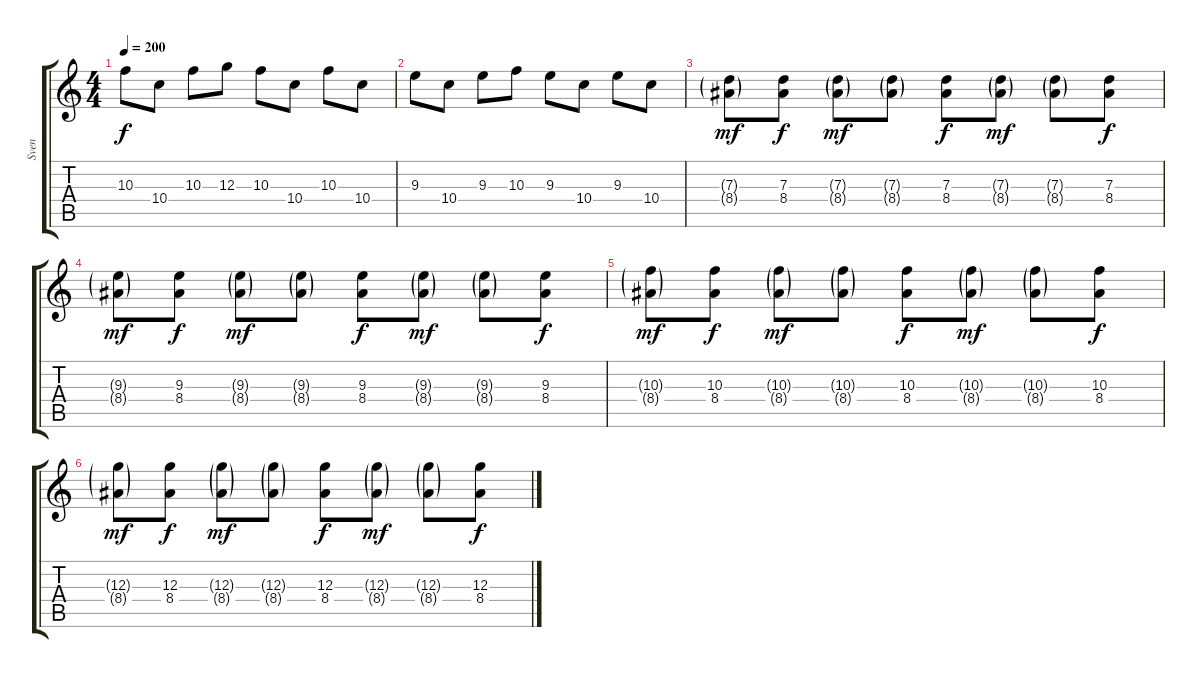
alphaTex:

\track ("Sven" "Sven") {instrument distortionguitar}
\staff {score tabs}
\tuning (E4 B3 G3 D3 A2 E2) {hide}
\ts (4 4)
\tempo 200
\clef g2
\ks c
10.3.8{dy f} 10.4.8 10.3.8 12.3.8 10.3.8 10.4.8 10.3.8 10.4.8 |
9.3.8 10.4.8 9.3.8 10.3.8 9.3.8 10.4.8 9.3.8 10.4.8 |
(7.3{g} 8.4{g}).8{dy mf} (7.3 8.4).8{dy f} (7.3{g} 8.4{g}).8{dy mf} (7.3{g} 8.4{g}).8 (7.3 8.4).8{dy f} (7.3{g} 8.4{g}).8{dy mf} (7.3{g} 8.4{g}).8 (7.3 8.4).8{dy f} |
(9.3{g} 8.4{g}).8{dy mf} (9.3 8.4).8{dy f} (9.3{g} 8.4{g}).8{dy mf} (9.3{g} 8.4{g}).8 (9.3 8.4).8{dy f} (9.3{g} 8.4{g}).8{dy mf} (9.3{g} 8.4{g}).8 (9.3 8.4).8{dy f} |
(10.3{g} 8.4{g}).8{dy mf} (10.3 8.4).8{dy f} (10.3{g} 8.4{g}).8{dy mf} (10.3{g} 8.4{g}).8 (10.3 8.4).8{dy f} (10.3{g} 8.4{g}).8{dy mf} (10.3{g} 8.4{g}).8 (10.3 8.4).8{dy f} |
(12.3{g} 8.4{g}).8{dy mf} (12.3 8.4).8{dy f} (12.3{g} 8.4{g}).8{dy mf} (12.3{g} 8.4{g}).8 (12.3 8.4).8{dy f} (12.3{g} 8.4{g}).8{dy mf} (12.3{g} 8.4{g}).8 (12.3 8.4).8{dy f}
